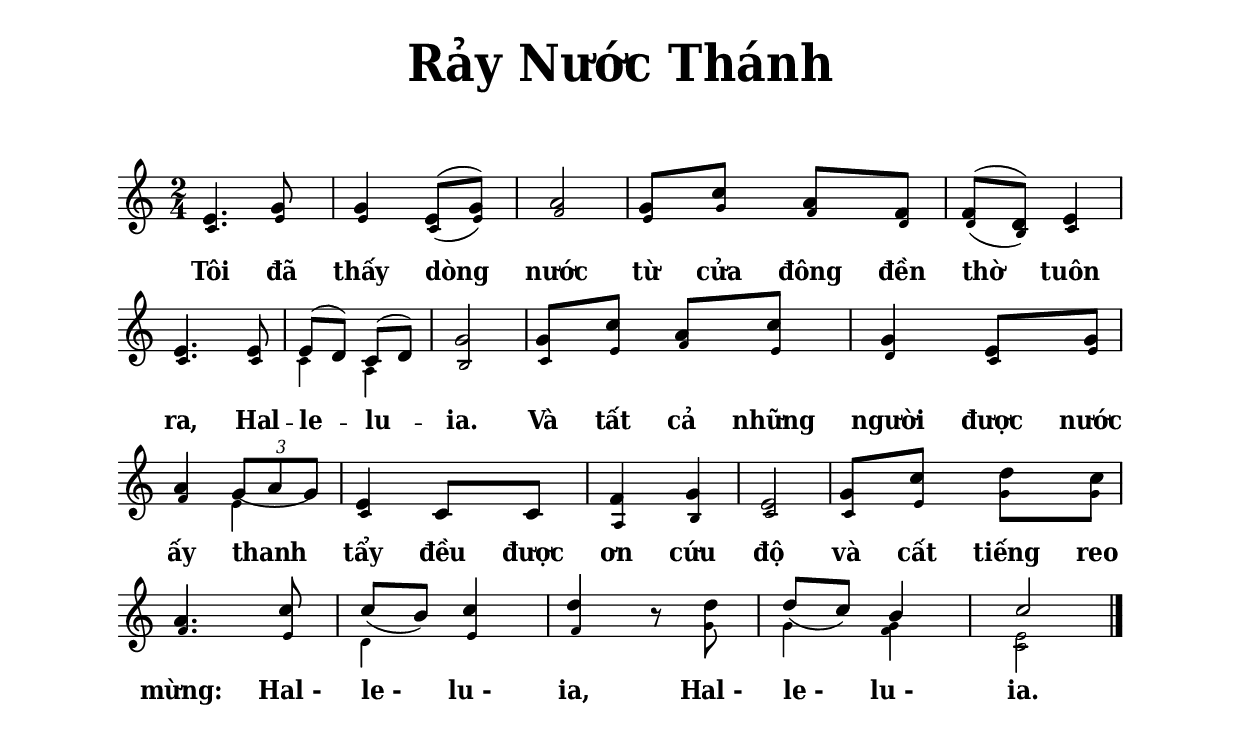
% Cài đặt chung
\version "2.22.1"
\include "english.ly"

\header {
  title = \markup { \fontsize #3 "Rảy Nước Thánh" }
  composer = " "
  arranger = " "
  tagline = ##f
}

% Nhạc điệp khúc
nhacDiepKhucSop = \relative c' {
  e4. g8 |
  g4 e8 _(g) |
  a2 |
  g8 c a f |
  f _(d) e4 |
  e4. e8 |
  e (d) c (d) |
  g2 |
  g8 c a c |
  g4 e8 g |
  a4 \tuplet 3/2 { g8 \tweak extra-offset #'(0 . 0.8) _(a g) } |
  e4 c8 c |
  f4 g |
  e2 |
  g8 c d c |
  a4. c8 |
  c _(b) c4 |
  d r8 d |
  d _(c) b4 |
  c2 \bar "|."
}

nhacDiepKhucBas = \relative c' {
  c4. e8 |
  e4 c8 ^(e) |
  f2 |
  e8 g f d |
  d ^(b) c4 |
  c4. c8 |
  c4 a |
  b2 |
  c8 e f e |
  d4 c8 e |
  f4 e |
  c c8 c |
  a4 b |
  c2 |
  c8 e g g |
  f4. e8 |
  d4 e |
  f r8 g |
  g4 <g f> |
  <e c>2
}

% Lời điệp khúc
loiDiepKhuc = \lyricmode {
  Tôi đã thấy dòng nước từ cửa đông đền thờ tuôn ra,
  Hal -- le -- lu -- ia.
  Và tất cả những người được nước ấy thanh tẩy
  đều được ơn cứu độ
  và cất tiếng reo mừng:
  "Hal -" "le -" "lu -" ia, "Hal -" "le -" "lu -" ia.
}

% Dàn trang
% Thiết lập tông và nhịp
TongNhip = { \key c \major \time 2/4 }

\paper {
  #(set-paper-size "a4")
  top-margin = 20\mm
  bottom-margin = 20\mm
  left-margin = 20\mm
  right-margin = 20\mm
  indent = #0
  #(define fonts
	 (make-pango-font-tree "DejaVu Serif Condensed"
	 		       "DejaVu Serif Condensed"
			       "DejaVu Serif Condensed"
			       (/ 20 20)))
}
% Đổi kích thước nốt cho bè phụ
notBePhu =
#(define-music-function (font-size music) (number? ly:music?)
   (for-some-music
     (lambda (m)
       (if (music-is-of-type? m 'rhythmic-event)
           (begin
             (set! (ly:music-property m 'tweaks)
                   (cons `(font-size . ,font-size)
                         (ly:music-property m 'tweaks)))
             #t)
           #f))
     music)
   music)

\score {
  \new ChoirStaff <<
    \new Staff = diepKhuc \with {
        \consists "Merge_rests_engraver"
        printPartCombineTexts = ##f
      }
      <<
      \new Voice \TongNhip \partCombine 
        \nhacDiepKhucSop
        \notBePhu -3 { \nhacDiepKhucBas }
      \new NullVoice = nhacThamChieu \nhacDiepKhucSop
      \new Lyrics \with {
          \override VerticalAxisGroup.
            nonstaff-relatedstaff-spacing.padding = #1.2
          \override VerticalAxisGroup.
            nonstaff-unrelatedstaff-spacing.padding = #1.2
        }
        \lyricsto nhacThamChieu \loiDiepKhuc
      >>
  >>
  \layout {
    \override Lyrics.LyricText.font-series = #'bold
    %\override Lyrics.LyricText.font-size = #+2
    \override Lyrics.LyricSpace.minimum-distance = #3.5
    \override Score.BarNumber.break-visibility = ##(#f #f #f)
    \override Score.SpacingSpanner.uniform-stretching = ##t
  }
}
